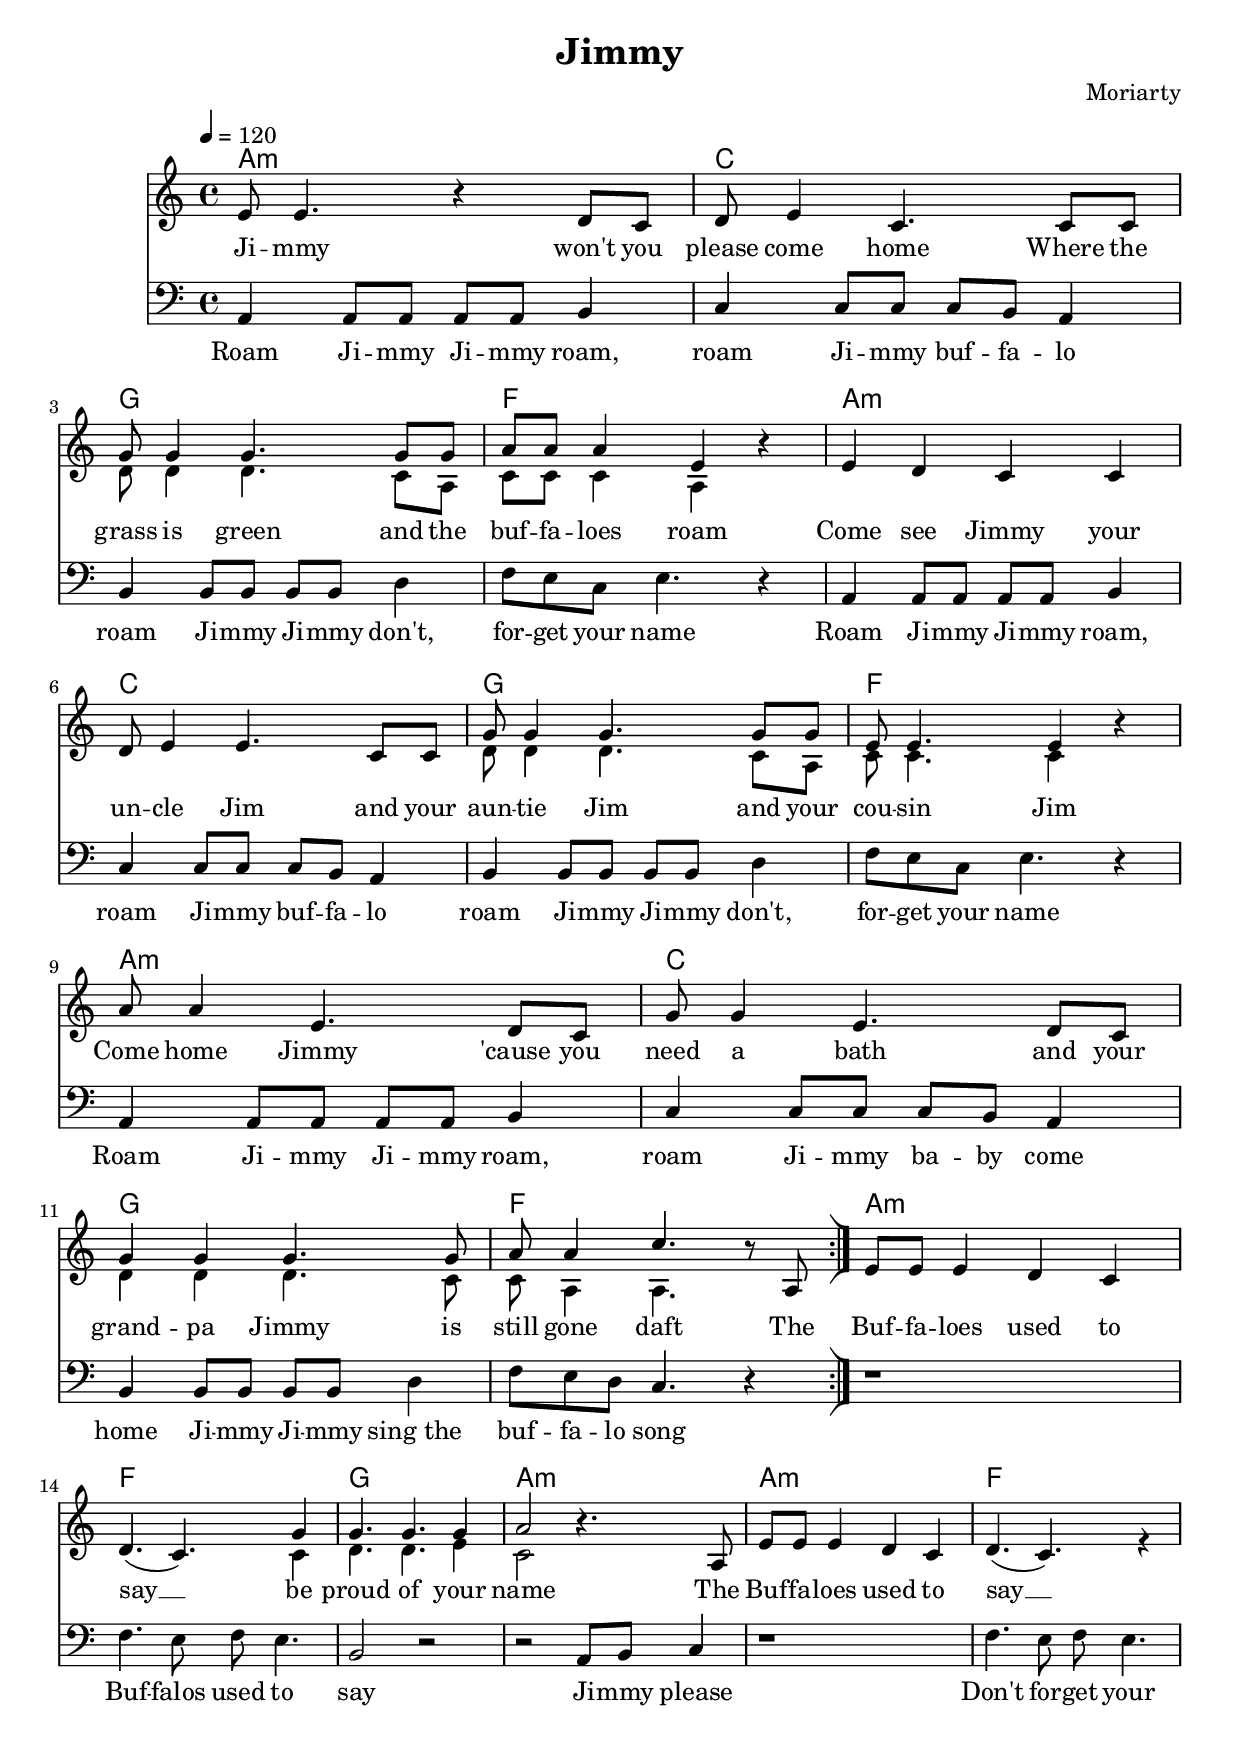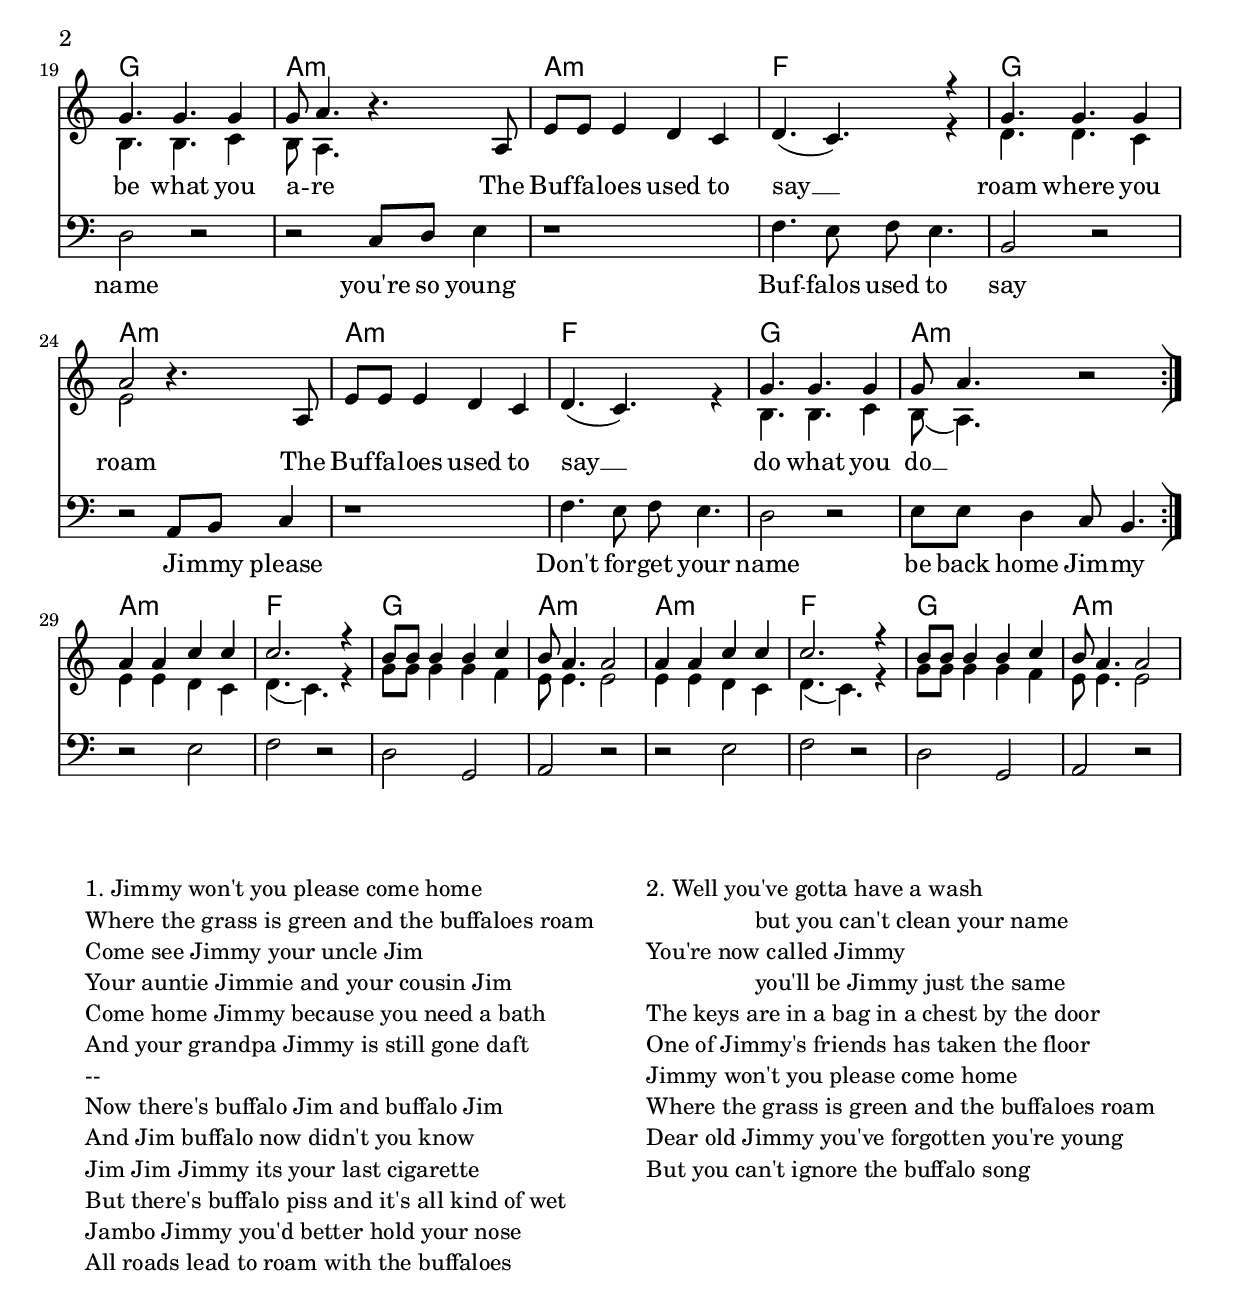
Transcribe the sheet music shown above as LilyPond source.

\version "2.22"

\include "swing.ly"

\header {
  title = "Jimmy"
  composer = "Moriarty"
}

%#(set-global-staff-size 18)

vOne = { \set midiInstrument = #"harmonica" \voiceOne }
vTwo = { \voiceTwo}

melody = \relative {
  \key a \minor
  \time 4/4
  \tempo 4 = 120
  { \oneVoice e'8 e4. r4 d8 c | d e4 c4. c8 c | << \new Voice { \vTwo d8 d4 d4. c8 a | c c c4 a4 }
						   \new Voice { \vOne g'8 g4 g4. g8 g | a a a4 e4 } >>  \oneVoice r4 |
    e4 d4 c4 c | d8 e4 e4. c8 c | << \new Voice { \vTwo d8 d4 d4. c8 a | c c4. c4 }
				     \new Voice { \vOne g'8 g4 g4. g8 g | e e4. e4 } >> \oneVoice r4 |
    a8 a4 e4. d8 c | g'8 g4 e4. d8 c | << \new Voice { \vTwo d4 d d4. c8 | c a4 a4. }
					  \new Voice { \vOne g'4 g g4. g8 | a a4 c4. } >> \oneVoice r8 a, \bar ":|]"
  }
  { e'8 e e4 d c | d4.( c4.) << \new Voice { \vTwo c4 | d4. d4. e4 | c2 }
				\new Voice { \vOne g'4   | g4. g4. g4 | a2 } >> \oneVoice r4. a,8 |
    e'8 e e4 d c | d4.( c4.) << \new Voice { \vTwo r4 | b4. b4. c4 | b8 a4. }
				\new Voice { \vOne s4 | g'4. g4. g4 | g8 a4. } >> \oneVoice r4. a,8 |
    e'8 e e4 d c | d4.( c4.) << \new Voice { \vTwo r4 | d4. d4. c4 | e2 }
				\new Voice { \vOne r4 | g4. g4. g4 | a2 } >> \oneVoice r4. a,8 |
    e'8 e e4 d c | d4.( c4.) << \new Voice { \vTwo r4 | b4. b4. c4 | b8( a4.) }
				\new Voice { \vOne s4 | g'4. g4. g4 | g8 a4. } >> \oneVoice r2 \bar ":|]"
  }
  { << \new Voice { \vOne a4 a c c | c2. r4 | b8 b b4 b c | b8 a4. a2 | a4 a c c | c2. r4 | b8 b b4 b c | b8 a4. a2}
       \new Voice { \vTwo e4 e d c | d4.( c4.) r4 | g'8 g g4 g f | e8 e4. e2 | e4 e d c | d4.( c4.) r4 | g'8 g g4 g f | e8 e4. e2 } >>
  }
}

bass = \relative {
  \clef "bass"
  { a,4 a8 a a a8 b4  | c c8 c c b a4 | b4 b8 b b b d4 | f8 e c e4. r4 |
    a,4 a8 a a a8 b4  | c c8 c c b a4 | b4 b8 b b b d4 | f8 e c e4. r4 |
    a,4 a8 a a a8 b4  | c c8 c c b a4 | b4 b8 b b b d4 | f8 e d c4. r4 | }
  { r1 | f4. e8 f e4. | b2 r2 | r2 a8 b c4 |
    r1 | f4. e8 f e4. | d2 r2 | r2 c8 d e4 |
    r1 | f4. e8 f e4. | b2 r2 | r2 a8 b c4 |
    r1 | f4. e8 f e4. | d2 r2 | e8 e d4 c8 b4. | 
    r2 e2 | f2 r2 | d2 g,2 | a2 r2
    r2 e'2 | f2 r2 | d2 g,2 | a2 r2 }
}


chordz = \chords { a1:m | c | g | f |
		   a1:m | c | g | f |
		   a1:m | c | g | f |
		   a1:m | f | g | a:m |
		   a1:m | f | g | a:m |
		   a1:m | f | g | a:m |
		   a1:m | f | g | a:m |
		   a1:m | f | g | a:m |
		   a1:m | f | g | a:m |
		 }


\score {
  <<
    \new ChordNames \chordz
    \new Staff \melody
    \addlyrics {
      Ji -- mmy won't you please come home
      Where the grass is green and the buf -- fa -- loes roam
      Come see Jimmy your un -- cle Jim and your aun -- tie Jim and your cou -- sin Jim
      Come home Jimmy 'cause you need a bath and your grand -- pa Jimmy is still gone daft

      The Buf -- fa -- loes used to say __ be proud of your name
      The Buf -- fa -- loes used to say __ be what you a -- re
      The Buf -- fa -- loes used to say __ roam where you roam
      The Buf -- fa -- loes used to say __ do what you do __
    }
    \new Staff \bass
    \addlyrics {
      Roam Ji -- mmy Ji -- mmy roam, roam Ji -- mmy buf -- fa -- lo roam Ji -- mmy Ji -- mmy don't, for -- get your name
      Roam Ji -- mmy Ji -- mmy roam, roam Ji -- mmy buf -- fa -- lo roam Ji -- mmy Ji -- mmy don't, for -- get your name
      Roam Ji -- mmy Ji -- mmy roam, roam Ji -- mmy ba -- by come home Ji -- mmy Ji -- mmy sing_the buf -- fa -- lo song
      Buf -- falos used to say Ji -- mmy please
      Don't for -- get your name you're so young
      Buf -- falos used to say Ji -- mmy please
      Don't for -- get your name be back home Jim -- my
      }
  >>
}
\score {
  \unfoldRepeats
  \tripletFeel 8
  <<
%    \new ChordNames \chordz
    \new Staff { \set Staff.midiInstrument = #"vibraphone"
		 \melody }
    \new Staff { \set Staff.midiInstrument = #"acoustic bass"
		 \bass }
  >>
  \midi {
    \context {
      \Staff
      \remove "Staff_performer"
    }
    \context {
      \Voice
      \consists "Staff_performer"
    }
  }
}
\markup {
  \fill-line {
    \hspace #1
    \column {
      \line { 1. Jimmy won't you please come home }
      \line { Where the grass is green and the buffaloes roam }
      \line { Come see Jimmy your uncle Jim }
      \line { Your auntie Jimmie and your cousin Jim }
      \line { Come home Jimmy because you need a bath }
      \line { And your grandpa Jimmy is still gone daft }
      \line { -- }
      \line { Now there's buffalo Jim and buffalo Jim }
      \line { And Jim buffalo now didn't you know }
      \line { Jim Jim Jimmy its your last cigarette }
      \line { But there's buffalo piss and it's all kind of wet }
      \line { Jambo Jimmy you'd better hold your nose }
      \line { All roads lead to roam with the buffaloes }
    }
    \hspace #2
    \column {
      \line { 2. Well you've gotta have a wash }
      \line { "                " but you can't clean your name }
      \line { You're now called Jimmy }
      \line { "                " you'll be Jimmy just the same }
      \line { The keys are in a bag in a chest by the door }
      \line { One of Jimmy's friends has taken the floor }
      \line { Jimmy won't you please come home }
      \line { Where the grass is green and the buffaloes roam }
      \line { Dear old Jimmy you've forgotten you're young }
      \line { But you can't ignore the buffalo song }
    }
    \hspace #1
  }
}

